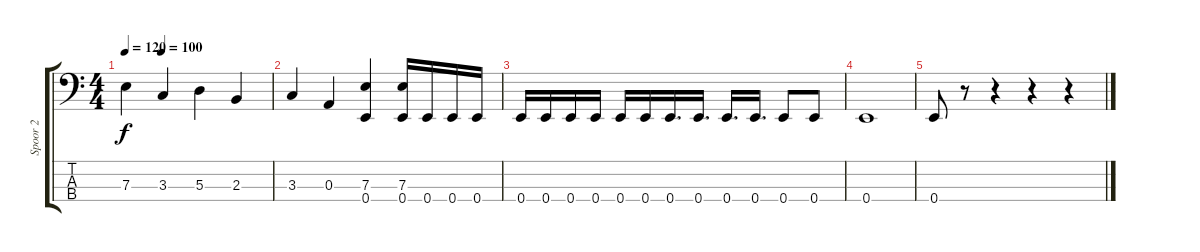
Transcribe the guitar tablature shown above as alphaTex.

\track ("Spoor 2" "Spoor 2") {instrument electricbassfinger}
\staff {score tabs}
\tuning (G2 D2 A1 E1) {hide}
\ts (4 4)
\tempo 120
\tempo (100 0.25)
\clef f4
\ks c
7.3.4{dy f} 3.3.4 5.3.4 2.3.4 |
3.3.4 0.3.4 (7.3 0.4).4 (7.3 0.4).16 0.4.16 0.4.16 0.4.16 |
0.4.16 0.4.16 0.4.16 0.4.16 0.4.16 0.4.16 0.4.16{d} 0.4.16{d} 0.4.16{d} 0.4.16{d} 0.4.8 0.4.8 |
0.4.1 |
0.4.8 r.8 r.4 r.4 r.4
